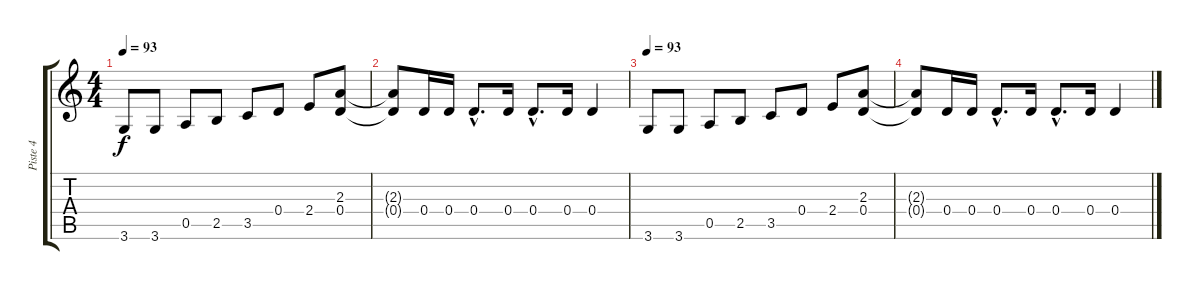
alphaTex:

\track ("Piste 4" "Piste 4") {instrument electricguitarjazz}
\staff {score tabs}
\tuning (E4 B3 G3 D3 A2 E2) {hide}
\ts (4 4)
\tempo 93
\clef g2
\ks c
3.6.8{dy f volume 5} 3.6.8 0.5.8 2.5.8 3.5.8 0.4.8 2.4.8 (2.3 0.4).8 |
(2.3{t} 0.4{t}).8 0.4.16 0.4.16 0.4{hac}.8{d} 0.4.16 0.4{hac}.8{d} 0.4.16 0.4.4 |
\tempo 93
3.6.8{volume 0} 3.6.8 0.5.8 2.5.8 3.5.8 0.4.8 2.4.8 (2.3 0.4).8 |
(2.3{t} 0.4{t}).8 0.4.16 0.4.16 0.4{hac}.8{d} 0.4.16 0.4{hac}.8{d} 0.4.16 0.4.4
